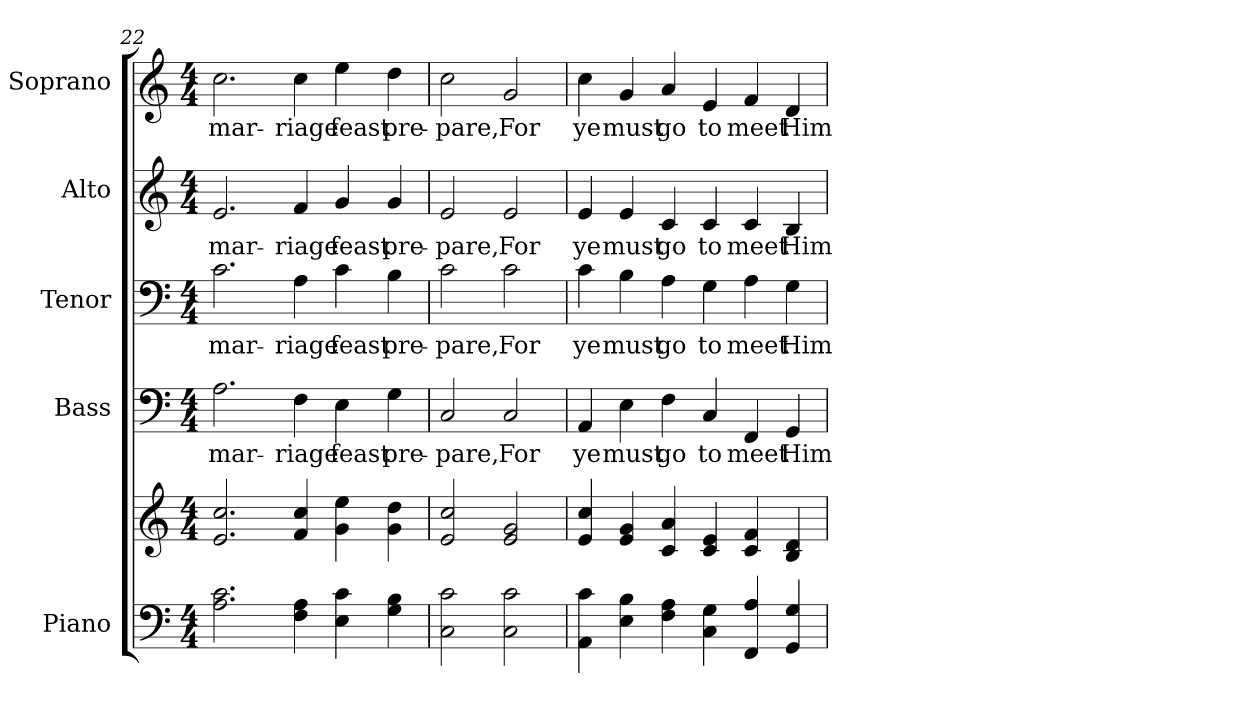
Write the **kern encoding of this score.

**kern	**kern	**kern	**text	**kern	**text	**kern	**text	**kern	**text
*part5	*part5	*part4	*part4	*part3	*part3	*part2	*part2	*part1	*part1
*staff6	*staff5	*staff4	*staff4	*staff3	*staff3	*staff2	*staff2	*staff1	*staff1
*I"Piano	*	*I"Bass	*	*I"Tenor	*	*I"Alto	*	*I"Soprano	*
*I'Pno.	*	*I'B.	*	*I'T.	*	*I'A.	*	*I'S.	*
*clefF4	*clefG2	*clefF4	*	*clefF4	*	*clefG2	*	*clefG2	*
*k[]	*k[]	*k[]	*	*k[]	*	*k[]	*	*k[]	*
*C:	*C:	*C:	*	*C:	*	*C:	*	*C:	*
*M4/4	*M4/4	*M4/4	*	*M4/4	*	*M4/4	*	*M4/4	*
=22	=22	=22	=22	=22	=22	=22	=22	=22	=22
!	!	!	!LO:LY:b:color=#000000	!	!	!	!	!	!
!	!	!	!	!	!LO:LY:b:color=#000000	!	!	!	!
!	!	!	!	!	!	!	!LO:LY:b:color=#000000	!	!
!	!	!	!	!	!	!	!	!	!LO:LY:b:color=#000000
2.Ai\ 2.ci	2.ei/ 2.cci	2.Ai\	mar-	2.ci\	mar-	2.ei/	mar-	2.cci\	mar-
!	!	!	!LO:LY:b:color=#000000	!	!	!	!	!	!
!	!	!	!	!	!LO:LY:b:color=#000000	!	!	!	!
!	!	!	!	!	!	!	!LO:LY:b:color=#000000	!	!
!	!	!	!	!	!	!	!	!	!LO:LY:b:color=#000000
4Fi\ 4Ai	4fi/ 4cci	4Fi\	-riage	4Ai\	-riage	4fi/	-riage	4cci\	-riage
!	!	!	!LO:LY:b:color=#000000	!	!	!	!	!	!
!	!	!	!	!	!LO:LY:b:color=#000000	!	!	!	!
!	!	!	!	!	!	!	!LO:LY:b:color=#000000	!	!
!	!	!	!	!	!	!	!	!	!LO:LY:b:color=#000000
4Ei\ 4ci	4gi\ 4eei	4Ei\	feast	4ci\	feast	4gi/	feast	4eei\	feast
!	!	!	!LO:LY:b:color=#000000	!	!	!	!	!	!
!	!	!	!	!	!LO:LY:b:color=#000000	!	!	!	!
!	!	!	!	!	!	!	!LO:LY:b:color=#000000	!	!
!	!	!	!	!	!	!	!	!	!LO:LY:b:color=#000000
4Gi\ 4Bi	4gi\ 4ddi	4Gi\	pre-	4Bi\	pre-	4gi/	pre-	4ddi\	pre-
!!LO:PB:g=z
=23	=23	=23	=23	=23	=23	=23	=23	=23	=23
!	!	!	!LO:LY:b:color=#000000	!	!	!	!	!	!
!	!	!	!	!	!LO:LY:b:color=#000000	!	!	!	!
!	!	!	!	!	!	!	!LO:LY:b:color=#000000	!	!
!	!	!	!	!	!	!	!	!	!LO:LY:b:color=#000000
2Ci\ 2ci	2ei/ 2cci	2Ci/	-pare,	2ci\	-pare,	2ei/	-pare,	2cci\	-pare,
!	!	!	!LO:LY:b:color=#000000	!	!	!	!	!	!
!	!	!	!	!	!LO:LY:b:color=#000000	!	!	!	!
!	!	!	!	!	!	!	!LO:LY:b:color=#000000	!	!
!	!	!	!	!	!	!	!	!	!LO:LY:b:color=#000000
2Ci\ 2ci	2ei/ 2gi	2Ci/	For	2ci\	For	2ei/	For	2gi/	For
=24	=24	=24	=24	=24	=24	=24	=24	=24	=24
!	!	!	!LO:LY:b:color=#000000	!	!	!	!	!	!
!	!	!	!	!	!LO:LY:b:color=#000000	!	!	!	!
!	!	!	!	!	!	!	!LO:LY:b:color=#000000	!	!
!	!	!	!	!	!	!	!	!	!LO:LY:b:color=#000000
4AAi\ 4ci	4ei/ 4cci	4AAi/	ye	4ci\	ye	4ei/	ye	4cci\	ye
!	!	!	!LO:LY:b:color=#000000	!	!	!	!	!	!
!	!	!	!	!	!LO:LY:b:color=#000000	!	!	!	!
!	!	!	!	!	!	!	!LO:LY:b:color=#000000	!	!
!	!	!	!	!	!	!	!	!	!LO:LY:b:color=#000000
4Ei\ 4Bi	4ei/ 4gi	4Ei\	must	4Bi\	must	4ei/	must	4gi/	must
!	!	!	!LO:LY:b:color=#000000	!	!	!	!	!	!
!	!	!	!	!	!LO:LY:b:color=#000000	!	!	!	!
!	!	!	!	!	!	!	!LO:LY:b:color=#000000	!	!
!	!	!	!	!	!	!	!	!	!LO:LY:b:color=#000000
4Fi\ 4Ai	4ci/ 4ai	4Fi\	go	4Ai\	go	4ci/	go	4ai/	go
!	!	!	!LO:LY:b:color=#000000	!	!	!	!	!	!
!	!	!	!	!	!LO:LY:b:color=#000000	!	!	!	!
!	!	!	!	!	!	!	!LO:LY:b:color=#000000	!	!
!	!	!	!	!	!	!	!	!	!LO:LY:b:color=#000000
4Ci\ 4Gi	4ci/ 4ei	4Ci/	to	4Gi\	to	4ci/	to	4ei/	to
!	!	!	!LO:LY:b:color=#000000	!	!	!	!	!	!
!	!	!	!	!	!LO:LY:b:color=#000000	!	!	!	!
!	!	!	!	!	!	!	!LO:LY:b:color=#000000	!	!
!	!	!	!	!	!	!	!	!	!LO:LY:b:color=#000000
4FFi/ 4Ai	4ci/ 4fi	4FFi/	meet	4Ai\	meet	4ci/	meet	4fi/	meet
!	!	!	!LO:LY:b:color=#000000	!	!	!	!	!	!
!	!	!	!	!	!LO:LY:b:color=#000000	!	!	!	!
!	!	!	!	!	!	!	!LO:LY:b:color=#000000	!	!
!	!	!	!	!	!	!	!	!	!LO:LY:b:color=#000000
4GGi/ 4Gi	4Bi/ 4di	4GGi/	Him	4Gi\	Him	4Bi/	Him	4di/	Him
=	=	=	=	=	=	=	=	=	=
*-	*-	*-	*-	*-	*-	*-	*-	*-	*-
